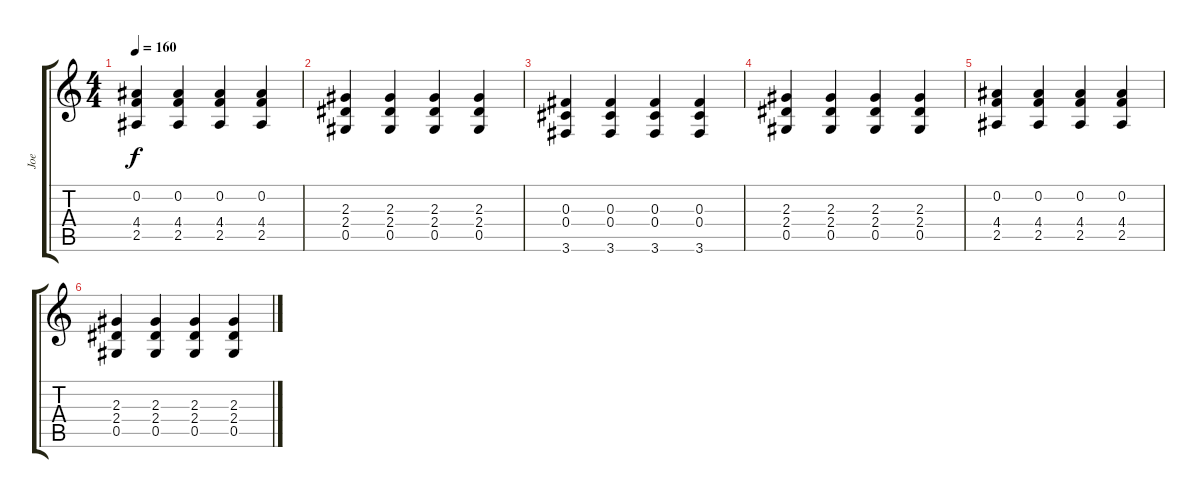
\track ("Joe" "Joe") {instrument distortionguitar}
\staff {score tabs}
\tuning (Eb4 Bb3 Gb3 Db3 Ab2 Eb2) {hide}
\ts (4 4)
\tempo 160
\clef g2
\ks c
(0.2 4.4 2.5).4{dy f} (0.2 4.4 2.5).4 (0.2 4.4 2.5).4 (0.2 4.4 2.5).4 |
(2.3 2.4 0.5).4 (2.3 2.4 0.5).4 (2.3 2.4 0.5).4 (2.3 2.4 0.5).4 |
(0.3 0.4 3.6).4 (0.3 0.4 3.6).4 (0.3 0.4 3.6).4 (0.3 0.4 3.6).4 |
(2.3 2.4 0.5).4 (2.3 2.4 0.5).4 (2.3 2.4 0.5).4 (2.3 2.4 0.5).4 |
(0.2 4.4 2.5).4 (0.2 4.4 2.5).4 (0.2 4.4 2.5).4 (0.2 4.4 2.5).4 |
(2.3 2.4 0.5).4 (2.3 2.4 0.5).4 (2.3 2.4 0.5).4 (2.3 2.4 0.5).4
